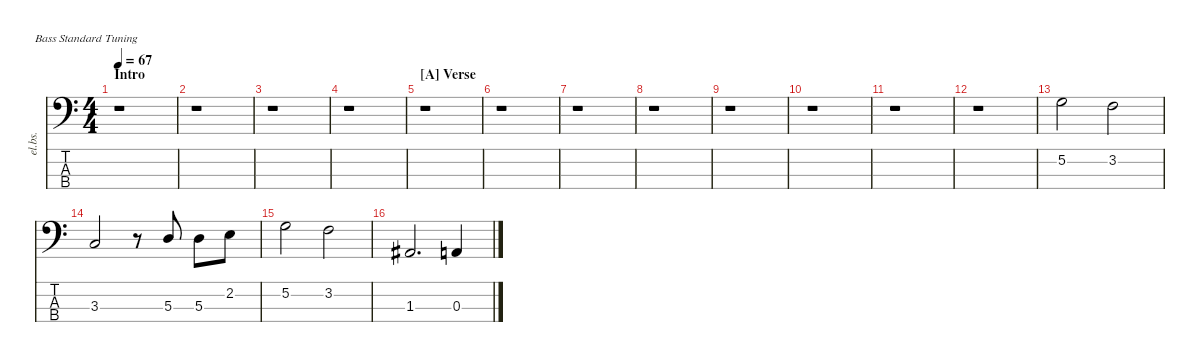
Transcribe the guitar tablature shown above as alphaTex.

\defaultSystemsLayout 4
\hideDynamics
\bracketExtendMode nobrackets
\otherSystemsTrackNameOrientation horizontal
\track ("Electric Bass" "el.bs.") {mute instrument electricbassfinger}
\staff {score tabs}
\tuning (G2 D2 A1 E1)
\ts (4 4)
\section ("" "Intro")
\tempo 67
\clef f4
\ks c
r.1{dy mf instrument electricbassfinger beam Down} |
r.1{beam Down} |
r.1{beam Down} |
r.1{beam Down} |
\section ("A" "Verse")
r.1{beam Down} |
r.1{beam Down} |
r.1{beam Down} |
r.1{beam Down} |
r.1{beam Down} |
r.1{beam Down} |
r.1{beam Down} |
r.1{beam Down} |
5.2.2{beam Down} 3.2.2{beam Down} |
3.3.2{beam Up} r.8{beam Up} 5.3.8{beam Up} 5.3.8{beam Down} 2.2.8{beam Down} |
5.2.2{beam Down} 3.2.2{beam Down} |
1.3{acc #}.2{d beam Up} 0.3.4{beam Up}
